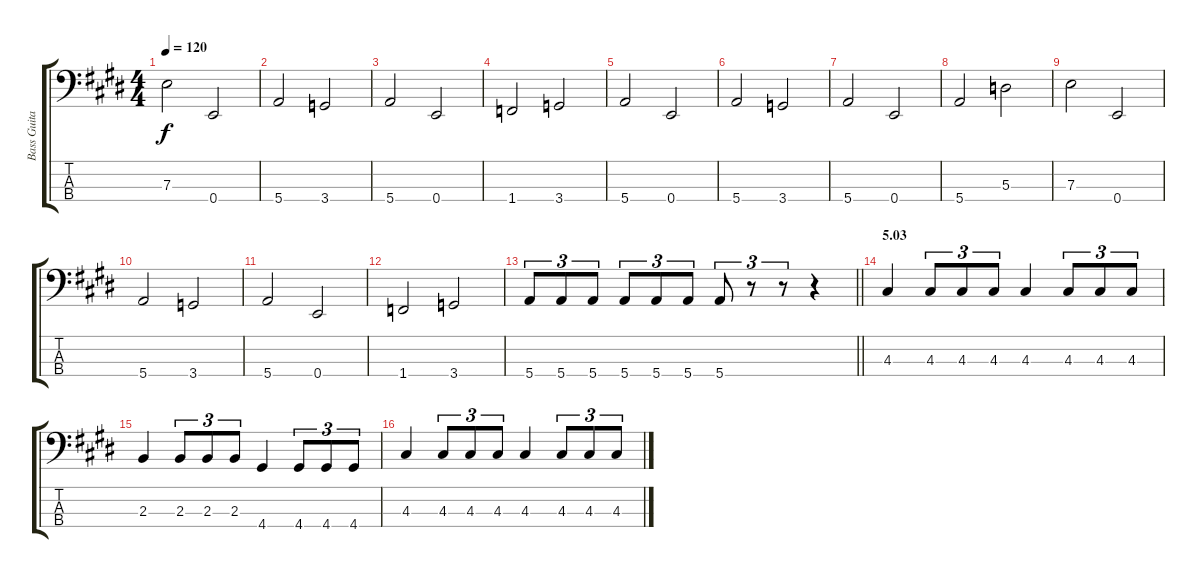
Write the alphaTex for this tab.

\track ("Bass Guitar" "Bass Guita") {instrument electricbassfinger}
\staff {score tabs}
\tuning (G2 D2 A1 E1) {hide}
\ts (4 4)
\tempo 120
\clef f4
\ks c#minor
7.3.2{dy f} 0.4.2 |
5.4.2 3.4.2 |
5.4.2 0.4.2 |
1.4.2 3.4.2 |
5.4.2 0.4.2 |
5.4.2 3.4.2 |
5.4.2 0.4.2 |
5.4.2 5.3.2 |
7.3.2 0.4.2 |
5.4.2 3.4.2 |
5.4.2 0.4.2 |
1.4.2 3.4.2 |
\barLineRight lightlight
5.4.8{tu (3 2)} 5.4.8{tu (3 2)} 5.4.8{tu (3 2)} 5.4.8{tu (3 2)} 5.4.8{tu (3 2)} 5.4.8{tu (3 2)} 5.4.8{tu (3 2)} r.8{tu (3 2)} r.8{tu (3 2)} r.4 |
\section ("" "5.03")
4.3.4 4.3.8{tu (3 2)} 4.3.8{tu (3 2)} 4.3.8{tu (3 2)} 4.3.4 4.3.8{tu (3 2)} 4.3.8{tu (3 2)} 4.3.8{tu (3 2)} |
2.3.4 2.3.8{tu (3 2)} 2.3.8{tu (3 2)} 2.3.8{tu (3 2)} 4.4.4 4.4.8{tu (3 2)} 4.4.8{tu (3 2)} 4.4.8{tu (3 2)} |
4.3.4 4.3.8{tu (3 2)} 4.3.8{tu (3 2)} 4.3.8{tu (3 2)} 4.3.4 4.3.8{tu (3 2)} 4.3.8{tu (3 2)} 4.3.8{tu (3 2)}
